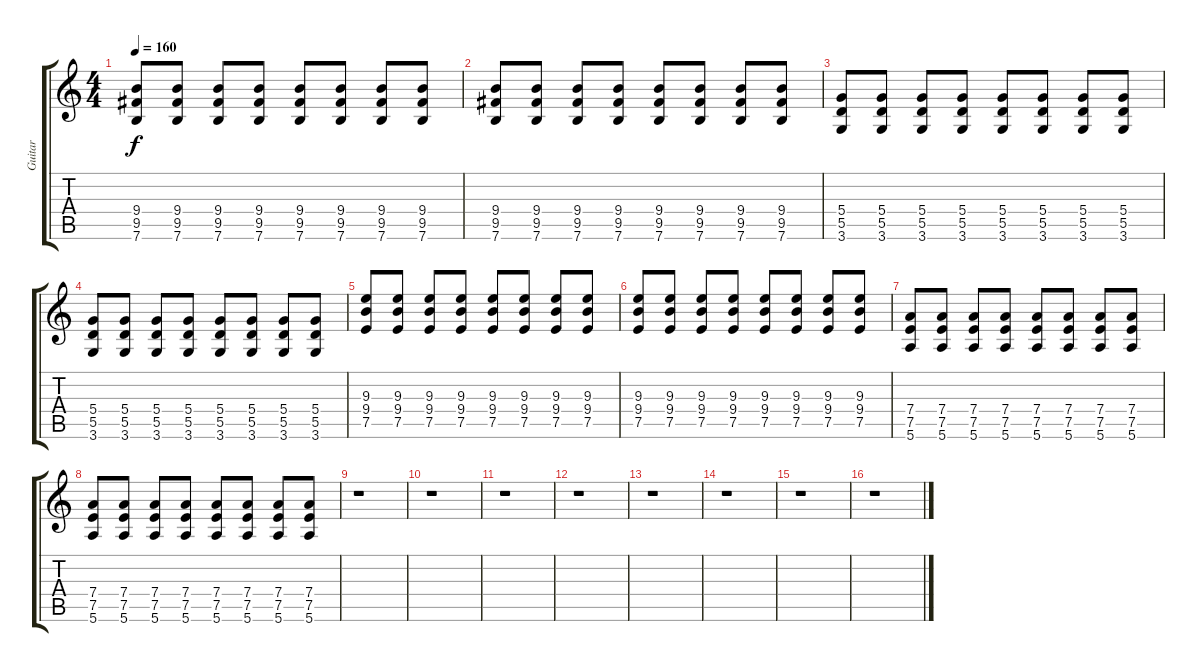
\track ("Guitar" "Guitar") {instrument distortionguitar}
\staff {score tabs}
\tuning (E4 B3 G3 D3 A2 E2) {hide}
\ts (4 4)
\tempo 160
\clef g2
\ks c
(9.4 9.5 7.6).8{dy f} (9.4 9.5 7.6).8 (9.4 9.5 7.6).8 (9.4 9.5 7.6).8 (9.4 9.5 7.6).8 (9.4 9.5 7.6).8 (9.4 9.5 7.6).8 (9.4 9.5 7.6).8 |
(9.4 9.5 7.6).8 (9.4 9.5 7.6).8 (9.4 9.5 7.6).8 (9.4 9.5 7.6).8 (9.4 9.5 7.6).8 (9.4 9.5 7.6).8 (9.4 9.5 7.6).8 (9.4 9.5 7.6).8 |
(5.4 5.5 3.6).8 (5.4 5.5 3.6).8 (5.4 5.5 3.6).8 (5.4 5.5 3.6).8 (5.4 5.5 3.6).8 (5.4 5.5 3.6).8 (5.4 5.5 3.6).8 (5.4 5.5 3.6).8 |
(5.4 5.5 3.6).8 (5.4 5.5 3.6).8 (5.4 5.5 3.6).8 (5.4 5.5 3.6).8 (5.4 5.5 3.6).8 (5.4 5.5 3.6).8 (5.4 5.5 3.6).8 (5.4 5.5 3.6).8 |
(9.3 9.4 7.5).8 (9.3 9.4 7.5).8 (9.3 9.4 7.5).8 (9.3 9.4 7.5).8 (9.3 9.4 7.5).8 (9.3 9.4 7.5).8 (9.3 9.4 7.5).8 (9.3 9.4 7.5).8 |
(9.3 9.4 7.5).8 (9.3 9.4 7.5).8 (9.3 9.4 7.5).8 (9.3 9.4 7.5).8 (9.3 9.4 7.5).8 (9.3 9.4 7.5).8 (9.3 9.4 7.5).8 (9.3 9.4 7.5).8 |
(7.4 7.5 5.6).8 (7.4 7.5 5.6).8 (7.4 7.5 5.6).8 (7.4 7.5 5.6).8 (7.4 7.5 5.6).8 (7.4 7.5 5.6).8 (7.4 7.5 5.6).8 (7.4 7.5 5.6).8 |
(7.4 7.5 5.6).8 (7.4 7.5 5.6).8 (7.4 7.5 5.6).8 (7.4 7.5 5.6).8 (7.4 7.5 5.6).8 (7.4 7.5 5.6).8 (7.4 7.5 5.6).8 (7.4 7.5 5.6).8 |
r.1 |
r.1 |
r.1 |
r.1 |
r.1 |
r.1 |
r.1 |
r.1
